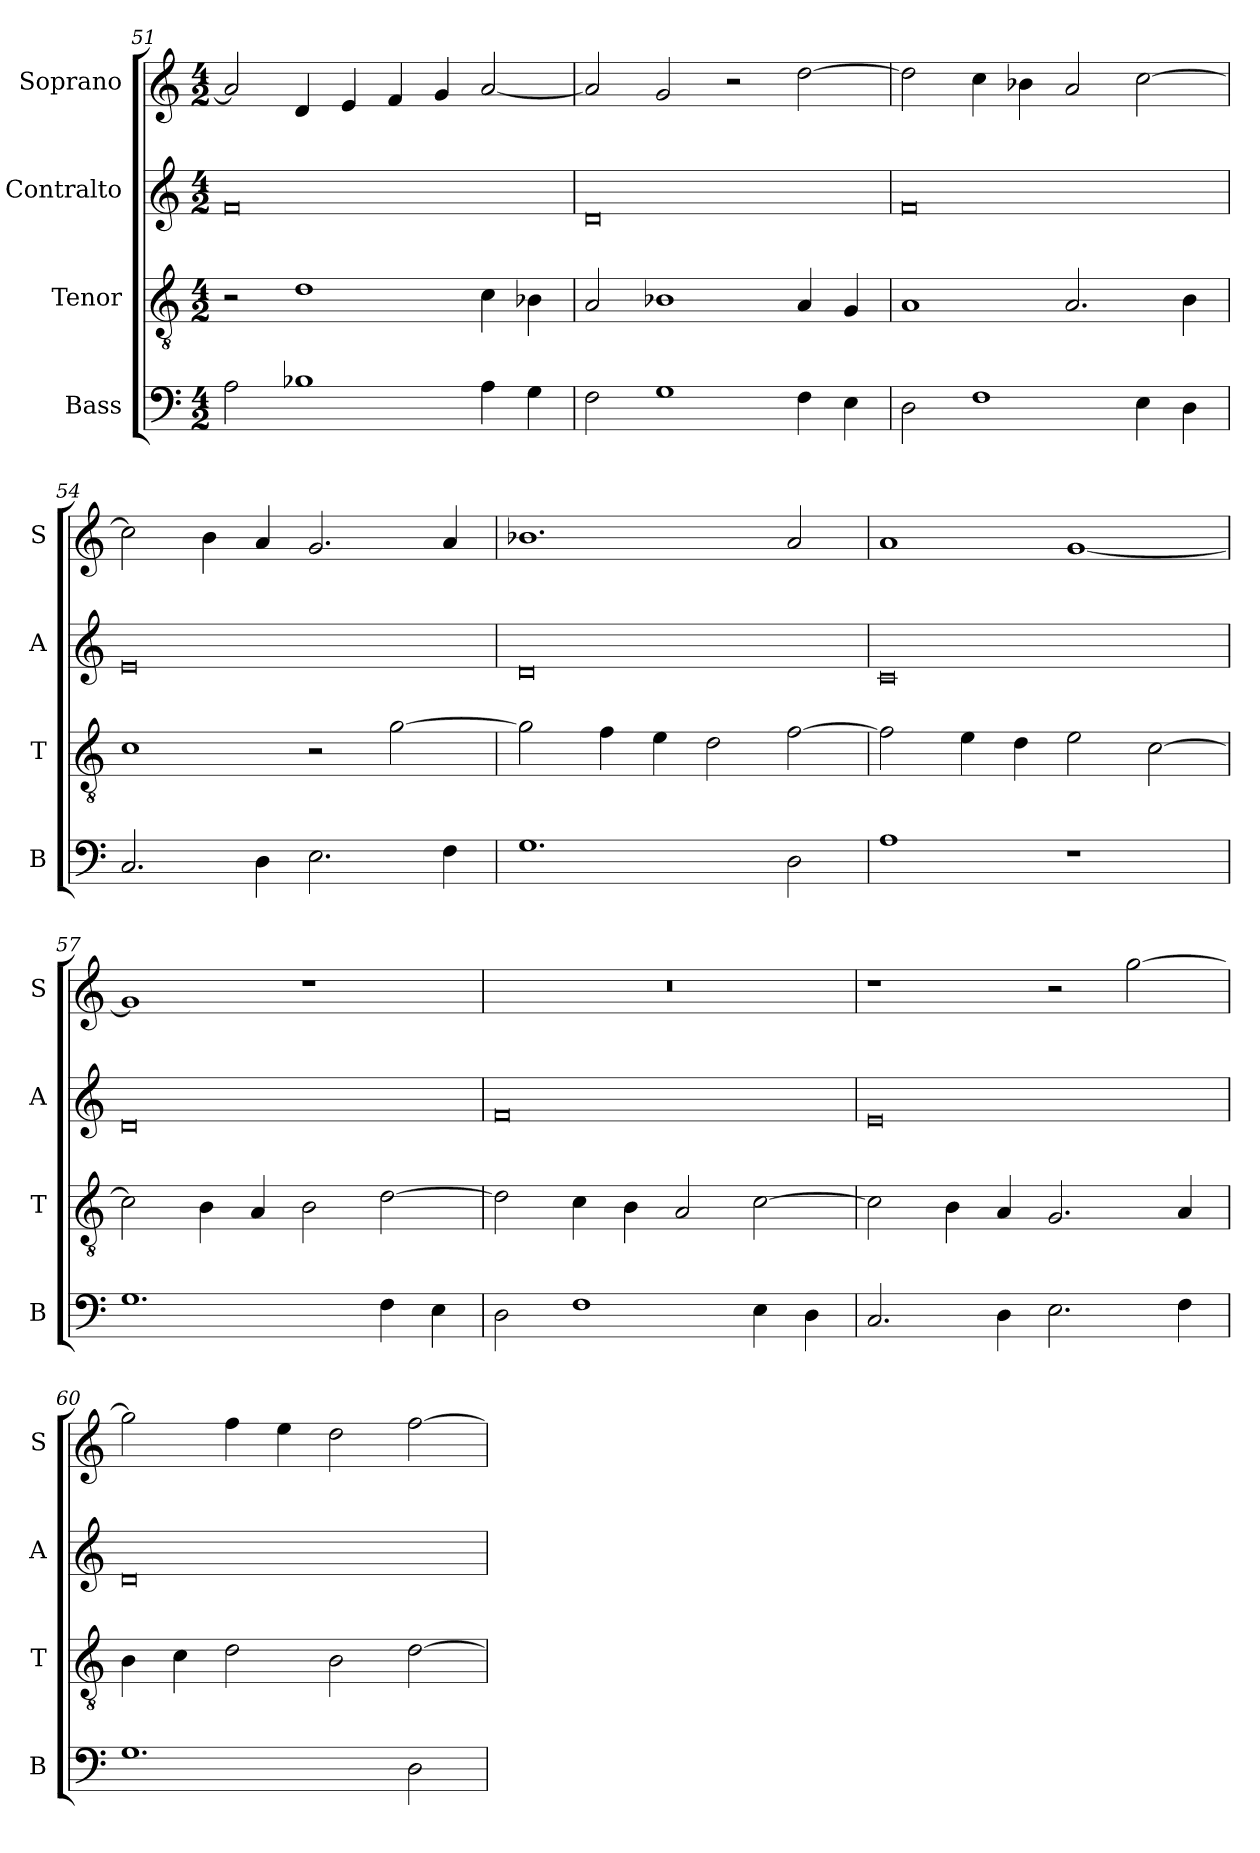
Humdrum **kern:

**kern	**kern	**kern	**kern
*part4	*part3	*part2	*part1
*staff4	*staff3	*staff2	*staff1
*I"Bass	*I"Tenor	*I"Contralto	*I"Soprano
*I'B	*I'T	*I'A	*I'S
*clefF4	*clefGv2	*clefG2	*clefG2
*k[]	*k[]	*k[]	*k[]
*G:mix	*G:mix	*G:mix	*G:mix
*M4/2	*M4/2	*M4/2	*M4/2
=51	=51	=51	=51
2A	2r	0f	2a]
1B-X	1d	.	4d
.	.	.	4e
.	.	.	4f
.	.	.	4g
4A	4c	.	[2a
4G	4B-X	.	.
=52	=52	=52	=52
2F	2A	0d	2a]
1G	1B-X	.	2g
.	.	.	2r
4F	4A	.	[2dd
4E	4G	.	.
=53	=53	=53	=53
2D	1A	0f	2dd]
1F	.	.	4cc
.	.	.	4b-X
.	2.A	.	2a
4E	.	.	[2cc
4D	4B	.	.
=54	=54	=54	=54
2.C	1c	0e	2cc]
.	.	.	4b
4D	.	.	4a
2.E	2r	.	2.g
.	[2g	.	.
4F	.	.	4a
=55	=55	=55	=55
1.G	2g]	0d	1.b-X
.	4f	.	.
.	4e	.	.
.	2d	.	.
2D	[2f	.	2a
=56	=56	=56	=56
1A	2f]	0c	1a
.	4e	.	.
.	4d	.	.
1r	2e	.	[1g
.	[2c	.	.
=57	=57	=57	=57
1.G	2c]	0d	1g]
.	4B	.	.
.	4A	.	.
.	2B	.	1r
4F	[2d	.	.
4E	.	.	.
=58	=58	=58	=58
2D	2d]	0f	0r
1F	4c	.	.
.	4B	.	.
.	2A	.	.
4E	[2c	.	.
4D	.	.	.
=59	=59	=59	=59
2.C	2c]	0e	1r
.	4B	.	.
4D	4A	.	.
2.E	2.G	.	2r
.	.	.	[2gg
4F	4A	.	.
=60	=60	=60	=60
1.G	4B	0d	2gg]
.	4c	.	.
.	2d	.	4ff
.	.	.	4ee
.	2B	.	2dd
2D	[2d	.	[2ff
=	=	=	=
*-	*-	*-	*-
